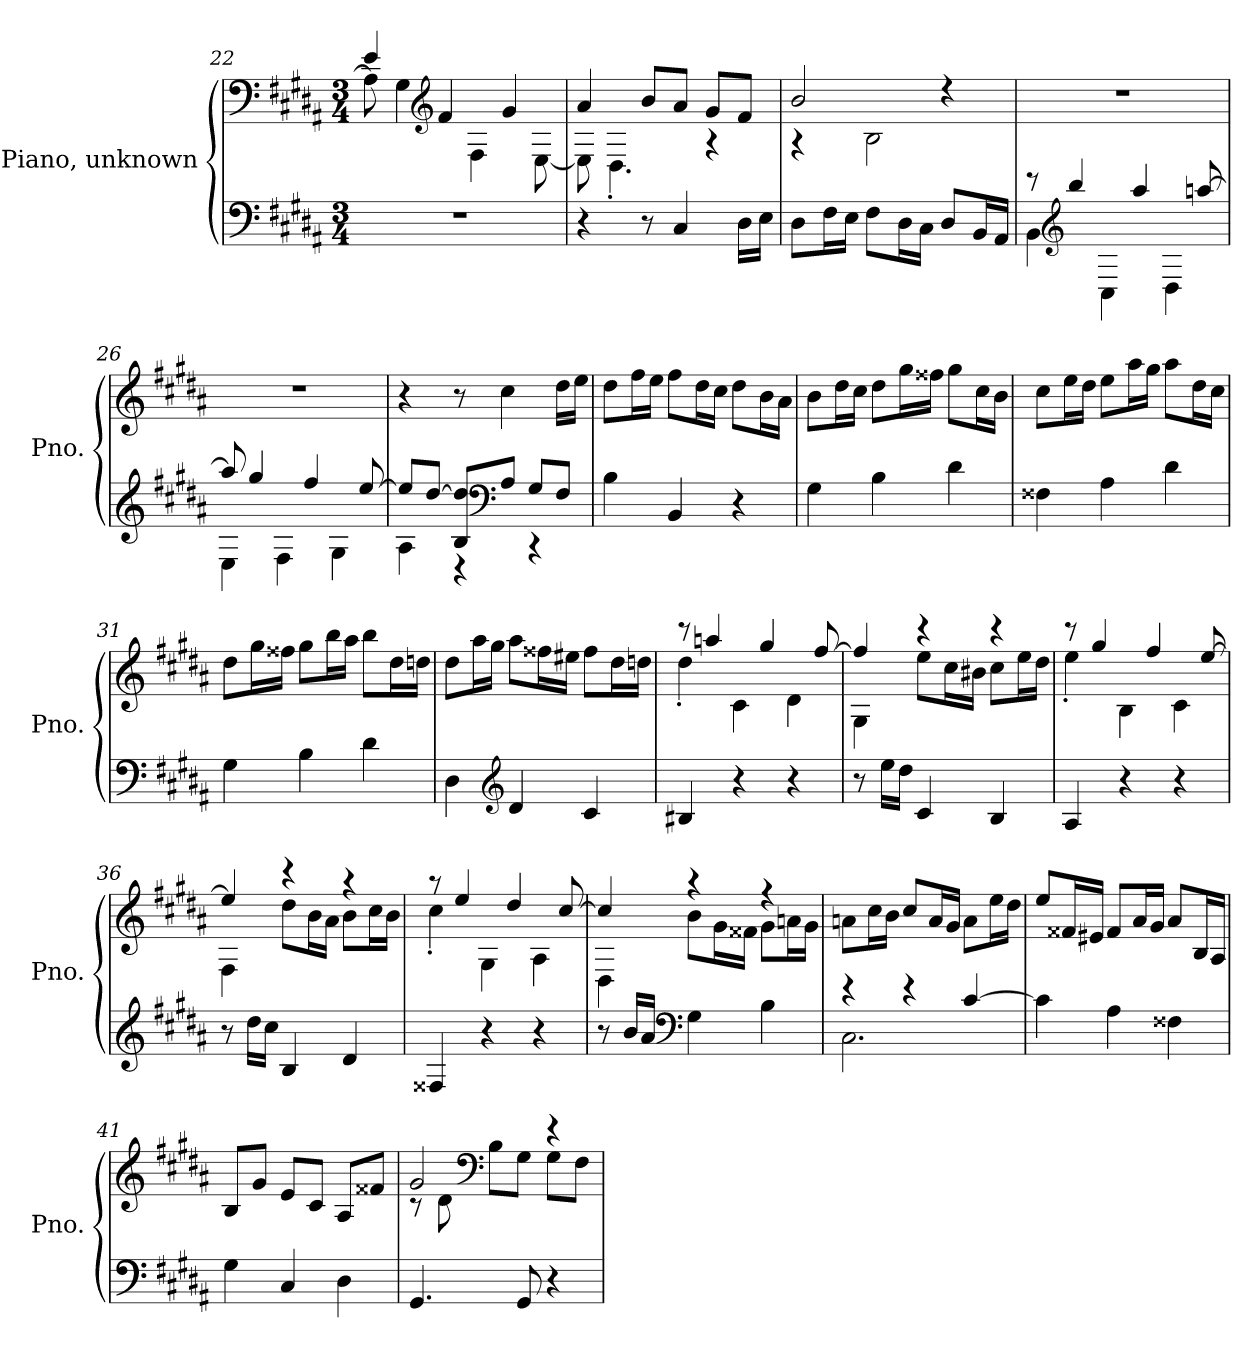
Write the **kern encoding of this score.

**kern	**kern
*part1	*part1
*staff2	*staff1
*I"Piano, unknown	*
*I'Pno.	*
!!LO:LB:g=z
*clefF4	*clefF4
*k[f#c#g#d#a#]	*k[f#c#g#d#a#]
*M3/4	*M3/4
=22	=22
*	*^
2.r	4e/	8A\]
.	.	4G#\
*	*clefG2	*
.	4f#/	.
.	.	4F#\
.	4g#/	.
.	.	[8E\
=23	=23	=23
4r	4a#/	8E\]
.	.	4.D#'\
8r	8b/L	.
4C#/	8a#/J	.
.	8g#/L	4r
16D#\LL	8f#/J	.
16E\JJ	.	.
=24	=24	=24
8D#\L	2b/	4r
16F#\L	.	.
16E\JJ	.	.
8F#\L	.	2B\
16D#\L	.	.
16C#\JJ	.	.
8D#/L	4r	.
16BB/L	.	.
16AA#/JJ	.	.
*	*v	*v
=25	=25
*^	*
8r	4BB\	2.r
*clefG2	*	*
4bb/	.	.
.	4C#\	.
4aa#/	.	.
.	4D#\	.
[8aan/	.	.
!!LO:PB:g=z
=26	=26	=26
8aa/]	4E\	2.r
4gg#/	.	.
.	4F#\	.
4ff#/	.	.
.	4G#\	.
[8ee/	.	.
=27	=27	=27
8ee/L]	4A#\	4r
[8dd#/J	.	.
8B/ 8dd#/]L	4r	8r
*clefF4	*	*
8A#/J	.	4cc#\
8G#/L	4r	.
8F#/J	.	16dd#\LL
.	.	16ee\JJ
*v	*v	*
=28	=28
4B\	8dd#\L
.	16ff#\L
.	16ee\JJ
4BB/	8ff#\L
.	16dd#\L
.	16cc#\JJ
4r	8dd#\L
.	16b\L
.	16a#\JJ
=29	=29
4G#\	8b\L
.	16dd#\L
.	16cc#\JJ
4B\	8dd#\L
.	16gg#\L
.	16ff##X\JJ
4d#\	8gg#\L
.	16cc#\L
.	16b\JJ
!!LO:LB:g=z
=30	=30
4F##X\	8cc#\L
.	16ee\L
.	16dd#\JJ
4A#\	8ee\L
.	16aa#\L
.	16gg#\JJ
4d#\	8aa#\L
.	16dd#\L
.	16cc#\JJ
=31	=31
4G#\	8dd#\L
.	16gg#\L
.	16ff##X\JJ
4B\	8gg#\L
.	16bb\L
.	16aa#\JJ
4d#\	8bb\L
.	16dd#\L
.	16ddn\JJ
=32	=32
4D#\	8dd#\L
.	16aa#\L
.	16gg#\JJ
*clefG2	*
4d#/	8aa#\L
.	16ff##X\L
.	16ee#X\JJ
4c#/	8ff##\L
.	16dd#\L
.	16ddn\JJ
=33	=33
*	*^
4B#X/	8r	4dd#'\
.	4aan/	.
4r	.	4c#\
.	4gg#/	.
4r	.	4d#\
.	[8ff#/	.
!!LO:LB:g=z	!!
=34	=34	=34
8r	4ff#/]	4G#\
16ee\LL	.	.
16dd#\JJ	.	.
4c#/	4r	8ee\L
.	.	16cc#\L
.	.	16b#X\JJ
4B/	4r	8cc#\L
.	.	16ee\L
.	.	16dd#\JJ
=35	=35	=35
4A#/	8r	4ee'\
.	4gg#/	.
4r	.	4B\
.	4ff#/	.
4r	.	4c#\
.	[8ee/	.
=36	=36	=36
8r	4ee/]	4F#\
16dd#\LL	.	.
16cc#\JJ	.	.
4B/	4r	8dd#\L
.	.	16b\L
.	.	16a#\JJ
4d#/	4r	8b\L
.	.	16cc#\L
.	.	16b\JJ
=37	=37	=37
4F##X/	8r	4cc#'\
.	4ee/	.
4r	.	4G#\
.	4dd#/	.
4r	.	4A#\
.	[8cc#/	.
!!LO:LB:g=z	!!
=38	=38	=38
8r	4cc#/]	4D#\
16b/LL	.	.
16a#/JJ	.	.
*clefF4	*	*
4G#\	4r	8b\L
.	.	16g#\L
.	.	16f##X\JJ
4B\	4r	8g#\L
.	.	16an\L
.	.	16g#\JJ
*	*v	*v
=39	=39
*^	*
4r	2.C#\	8an\L
.	.	16cc#\L
.	.	16b\JJ
4r	.	8cc#/L
.	.	16a/L
.	.	16g#/JJ
[4c#/	.	8a\L
.	.	16ee\L
.	.	16dd#\JJ
*v	*v	*
=40	=40
4c#\]	8ee/L
.	16f##X/L
.	16e#X/JJ
4A#\	8f##/L
.	16a#/L
.	16g#/JJ
4F##X\	8a#/L
.	16B/L
.	16A#/JJ
=41	=41
4G#\	8B/L
.	8g#/J
4C#/	8e/L
.	8c#/J
4D#\	8A#/L
.	8f##X/J
!!LO:LB:g=z
=42	=42
*	*^
4.GG#/	2g#/	8r
.	.	8d#\
*	*clefF4	*
.	.	8B\L
8GG#/	.	8G#\J
4r	4r	8G#\L
.	.	8F#\J
*	*v	*v
=	=
*-	*-
